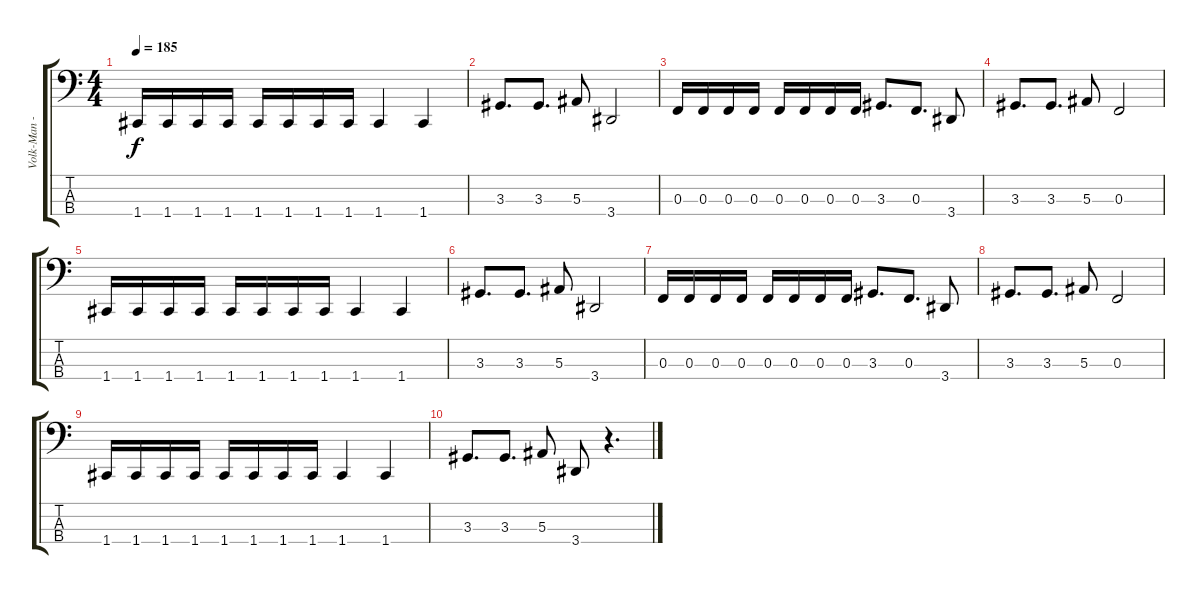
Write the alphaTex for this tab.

\track ("Volk-Man - Bass" "Volk-Man -") {instrument electricbasspick}
\staff {score tabs}
\tuning (Eb2 Bb1 F1 C1) {hide}
\ts (4 4)
\tempo 185
\clef f4
\ks c
1.4.16{dy f} 1.4.16 1.4.16 1.4.16 1.4.16 1.4.16 1.4.16 1.4.16 1.4.4 1.4.4 |
3.3.8{d} 3.3.8{d} 5.3.8 3.4.2 |
0.3.16 0.3.16 0.3.16 0.3.16 0.3.16 0.3.16 0.3.16 0.3.16 3.3.8{d} 0.3.8{d} 3.4.8 |
3.3.8{d} 3.3.8{d} 5.3.8 0.3.2 |
1.4.16 1.4.16 1.4.16 1.4.16 1.4.16 1.4.16 1.4.16 1.4.16 1.4.4 1.4.4 |
3.3.8{d} 3.3.8{d} 5.3.8 3.4.2 |
0.3.16 0.3.16 0.3.16 0.3.16 0.3.16 0.3.16 0.3.16 0.3.16 3.3.8{d} 0.3.8{d} 3.4.8 |
3.3.8{d} 3.3.8{d} 5.3.8 0.3.2 |
1.4.16 1.4.16 1.4.16 1.4.16 1.4.16 1.4.16 1.4.16 1.4.16 1.4.4 1.4.4 |
3.3.8{d} 3.3.8{d} 5.3.8 3.4.8 r.4{d}
